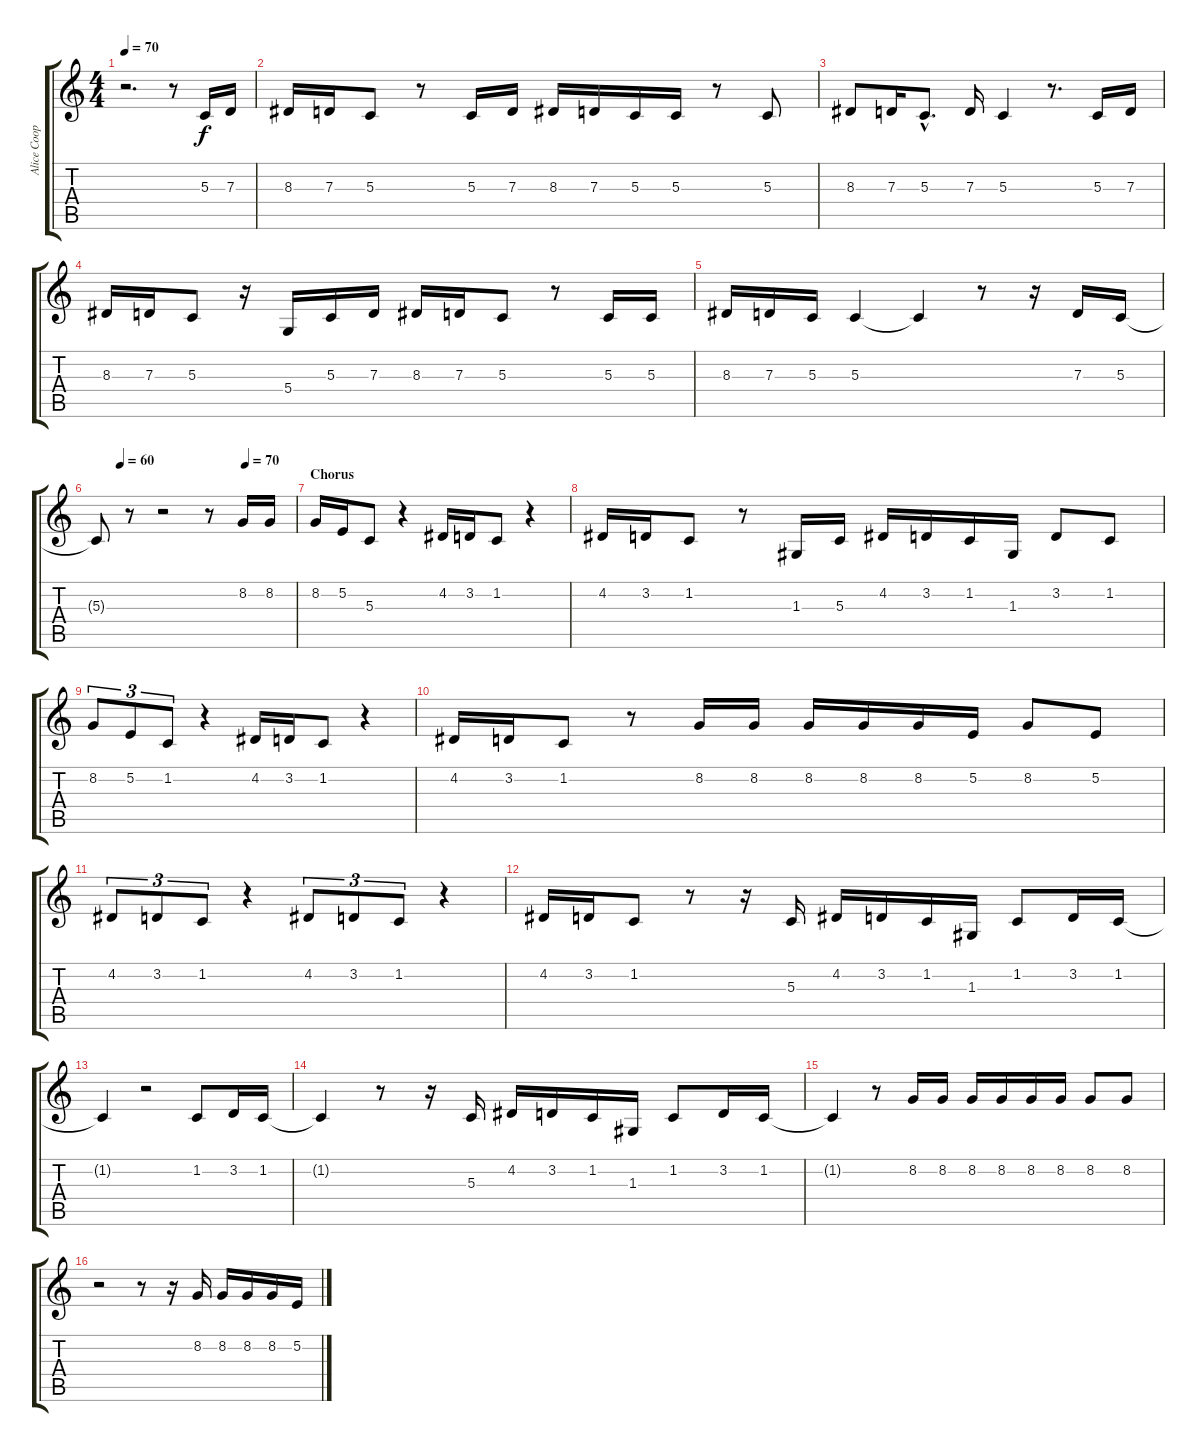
\track ("Alice Cooper" "Alice Coop") {instrument tangoaccordion}
\staff {score tabs}
\tuning (E4 B3 G3 D3 A2 E2) {hide}
\ts (4 4)
\tempo 70
\clef g2
\ks c
r.2{d dy f} r.8 5.3.16 7.3.16 |
8.3.16 7.3.16 5.3.8 r.8 5.3.16 7.3.16 8.3.16 7.3.16 5.3.16 5.3.16 r.8 5.3.8 |
8.3.8 7.3.16 5.3{hac}.8{d} 7.3.16 5.3.4 r.8{d} 5.3.16 7.3.16 |
8.3.16 7.3.16 5.3.8 r.16 5.4.16 5.3.16 7.3.16 8.3.16 7.3.16 5.3.8 r.8 5.3.16 5.3.16 |
8.3.16 7.3.16 5.3.16 5.3.4 5.3{t}.4 r.8 r.16 7.3.16 5.3.16 |
\tempo (60 0.125)
\tempo (70 0.75)
5.3{t}.8 r.8 r.2 r.8 8.2.16 8.2.16 |
\section ("" "Chorus ")
8.2.16 5.2.16 5.3.8 r.4 4.2.16 3.2.16 1.2.8 r.4 |
4.2.16 3.2.16 1.2.8 r.8 1.3.16 5.3.16 4.2.16 3.2.16 1.2.16 1.3.16 3.2.8 1.2.8 |
8.2.8{tu (3 2)} 5.2.8{tu (3 2)} 1.2.8{tu (3 2)} r.4 4.2.16 3.2.16 1.2.8 r.4 |
4.2.16 3.2.16 1.2.8 r.8 8.2.16 8.2.16 8.2.16 8.2.16 8.2.16 5.2.16 8.2.8 5.2.8 |
4.2.8{tu (3 2)} 3.2.8{tu (3 2)} 1.2.8{tu (3 2)} r.4 4.2.8{tu (3 2)} 3.2.8{tu (3 2)} 1.2.8{tu (3 2)} r.4 |
4.2.16 3.2.16 1.2.8 r.8 r.16 5.3.16 4.2.16 3.2.16 1.2.16 1.3.16 1.2.8 3.2.16 1.2.16 |
1.2{t}.4 r.2 1.2.8 3.2.16 1.2.16 |
1.2{t}.4 r.8 r.16 5.3.16 4.2.16 3.2.16 1.2.16 1.3.16 1.2.8 3.2.16 1.2.16 |
1.2{t}.4 r.8 8.2.16 8.2.16 8.2.16 8.2.16 8.2.16 8.2.16 8.2.8 8.2.8 |
r.2 r.8 r.16 8.2.16 8.2.16 8.2.16 8.2.16 5.2.16
